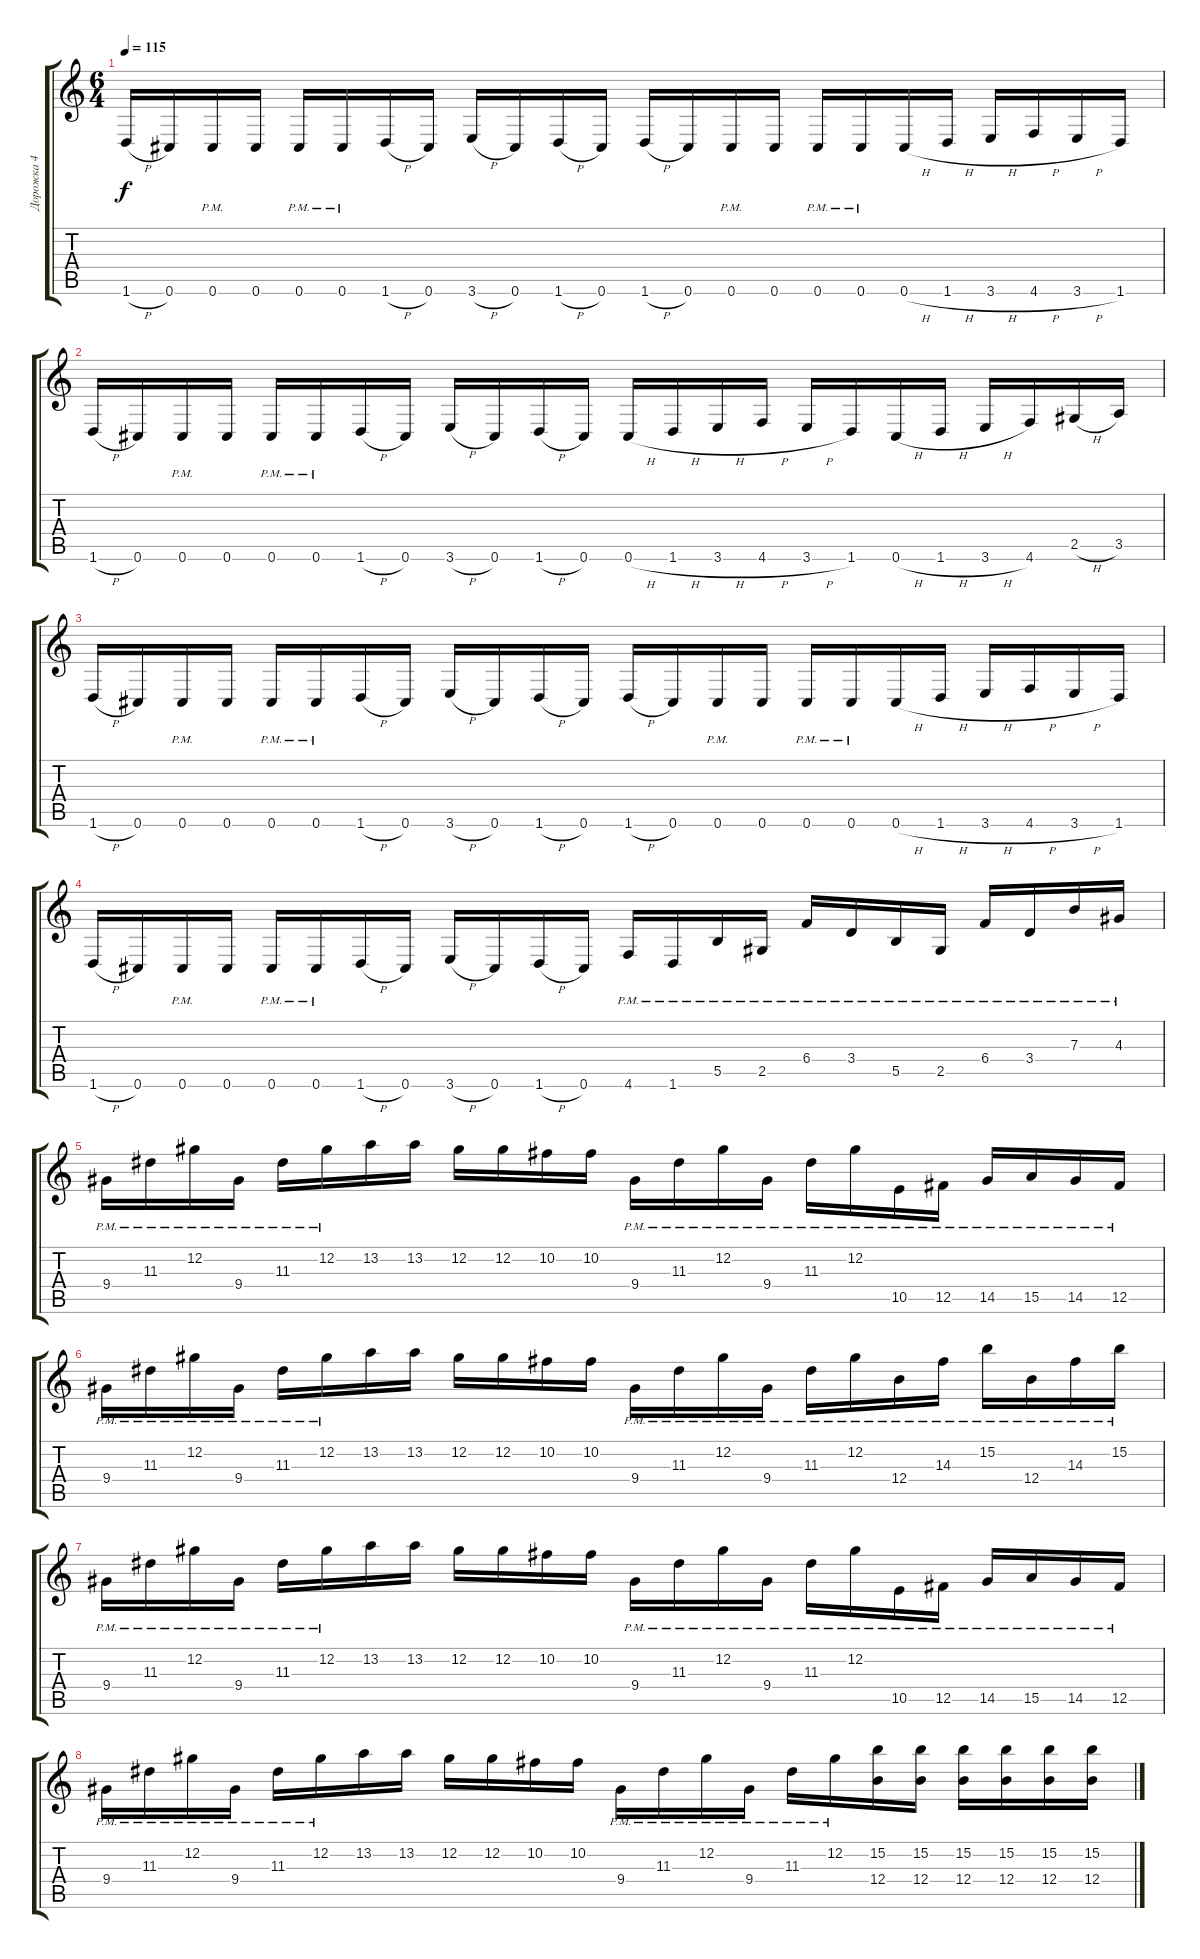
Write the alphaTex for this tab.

\track ("Дорожка 4" "Дорожка 4") {instrument distortionguitar}
\staff {score tabs}
\tuning (Db4 Ab3 E3 B2 Gb2 Db2) {hide}
\ts (6 4)
\tempo 115
\clef g2
\ks c
1.6{h}.16{dy f} 0.6.16 0.6{pm}.16 0.6.16 0.6{pm}.16 0.6{pm}.16 1.6{h}.16 0.6.16 3.6{h}.16 0.6.16 1.6{h}.16 0.6.16 1.6{h}.16 0.6.16 0.6{pm}.16 0.6.16 0.6{pm}.16 0.6{pm}.16 0.6{h}.16 1.6{h}.16 3.6{h}.16 4.6{h}.16 3.6{h}.16 1.6.16 |
1.6{h}.16 0.6.16 0.6{pm}.16 0.6.16 0.6{pm}.16 0.6{pm}.16 1.6{h}.16 0.6.16 3.6{h}.16 0.6.16 1.6{h}.16 0.6.16 0.6{h}.16 1.6{h}.16 3.6{h}.16 4.6{h}.16 3.6{h}.16 1.6.16 0.6{h}.16 1.6{h}.16 3.6{h}.16 4.6.16 2.5{h}.16 3.5.16 |
1.6{h}.16 0.6.16 0.6{pm}.16 0.6.16 0.6{pm}.16 0.6{pm}.16 1.6{h}.16 0.6.16 3.6{h}.16 0.6.16 1.6{h}.16 0.6.16 1.6{h}.16 0.6.16 0.6{pm}.16 0.6.16 0.6{pm}.16 0.6{pm}.16 0.6{h}.16 1.6{h}.16 3.6{h}.16 4.6{h}.16 3.6{h}.16 1.6.16 |
1.6{h}.16 0.6.16 0.6{pm}.16 0.6.16 0.6{pm}.16 0.6{pm}.16 1.6{h}.16 0.6.16 3.6{h}.16 0.6.16 1.6{h}.16 0.6.16 4.6{pm}.16 1.6{pm}.16 5.5{pm}.16 2.5{pm}.16 6.4{pm}.16 3.4{pm}.16 5.5{pm}.16 2.5{pm}.16 6.4{pm}.16 3.4{pm}.16 7.3{pm}.16 4.3{pm}.16 |
9.4{pm}.16 11.3{pm}.16 12.2{pm}.16 9.4{pm}.16 11.3{pm}.16 12.2{pm}.16 13.2.16 13.2.16 12.2.16 12.2.16 10.2.16 10.2.16 9.4{pm}.16 11.3{pm}.16 12.2{pm}.16 9.4{pm}.16 11.3{pm}.16 12.2{pm}.16 10.5{pm}.16 12.5{pm}.16 14.5{pm}.16 15.5{pm}.16 14.5{pm}.16 12.5{pm}.16 |
9.4{pm}.16 11.3{pm}.16 12.2{pm}.16 9.4{pm}.16 11.3{pm}.16 12.2{pm}.16 13.2.16 13.2.16 12.2.16 12.2.16 10.2.16 10.2.16 9.4{pm}.16 11.3{pm}.16 12.2{pm}.16 9.4{pm}.16 11.3{pm}.16 12.2{pm}.16 12.4{pm}.16 14.3{pm}.16 15.2{pm}.16 12.4{pm}.16 14.3{pm}.16 15.2{pm}.16 |
9.4{pm}.16 11.3{pm}.16 12.2{pm}.16 9.4{pm}.16 11.3{pm}.16 12.2{pm}.16 13.2.16 13.2.16 12.2.16 12.2.16 10.2.16 10.2.16 9.4{pm}.16 11.3{pm}.16 12.2{pm}.16 9.4{pm}.16 11.3{pm}.16 12.2{pm}.16 10.5{pm}.16 12.5{pm}.16 14.5{pm}.16 15.5{pm}.16 14.5{pm}.16 12.5{pm}.16 |
9.4{pm}.16 11.3{pm}.16 12.2{pm}.16 9.4{pm}.16 11.3{pm}.16 12.2{pm}.16 13.2.16 13.2.16 12.2.16 12.2.16 10.2.16 10.2.16 9.4{pm}.16 11.3{pm}.16 12.2{pm}.16 9.4{pm}.16 11.3{pm}.16 12.2{pm}.16 (15.2 12.4).16 (15.2 12.4).16 (15.2 12.4).16 (15.2 12.4).16 (15.2 12.4).16 (15.2 12.4).16
